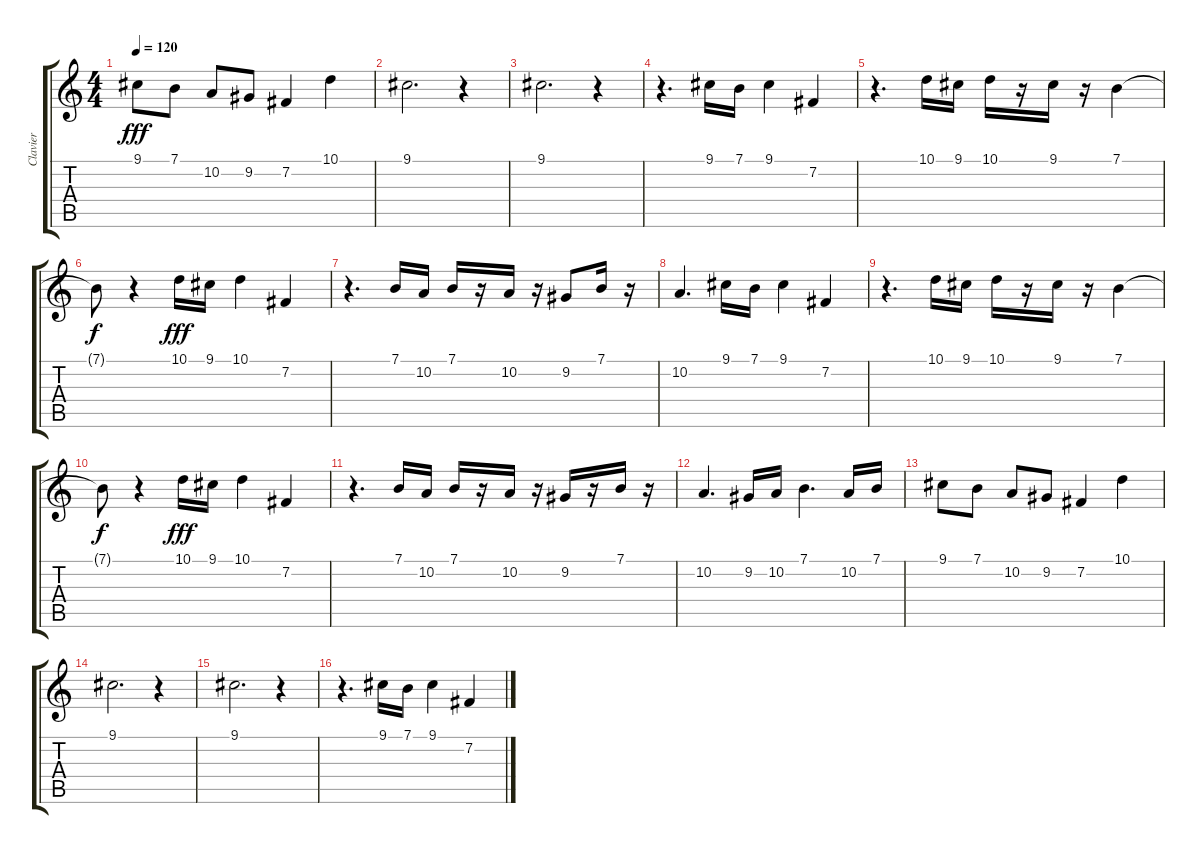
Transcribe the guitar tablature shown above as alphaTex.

\track ("Clavier" "Clavier") {instrument trombone}
\staff {score tabs}
\tuning (E4 B3 G3 D3 A2 E2) {hide}
\ts (4 4)
\tempo 120
\clef g2
\ks c
9.1.8{dy fff} 7.1.8 10.2.8 9.2.8 7.2.4 10.1.4 |
9.1.2{d} r.4 |
9.1.2{d} r.4 |
r.4{d} 9.1.16 7.1.16 9.1.4 7.2.4 |
r.4{d} 10.1.16 9.1.16 10.1.16 r.16 9.1.16 r.16 7.1.4 |
7.1{t}.8{dy f} r.4 10.1.16{dy fff} 9.1.16 10.1.4 7.2.4 |
r.4{d} 7.1.16 10.2.16 7.1.16 r.16 10.2.16 r.16 9.2.8 7.1.16 r.16 |
10.2.4{d} 9.1.16 7.1.16 9.1.4 7.2.4 |
r.4{d} 10.1.16 9.1.16 10.1.16 r.16 9.1.16 r.16 7.1.4 |
7.1{t}.8{dy f} r.4 10.1.16{dy fff} 9.1.16 10.1.4 7.2.4 |
r.4{d} 7.1.16 10.2.16 7.1.16 r.16 10.2.16 r.16 9.2.16 r.16 7.1.16 r.16 |
10.2.4{d} 9.2.16 10.2.16 7.1.4{d} 10.2.16 7.1.16 |
9.1.8 7.1.8 10.2.8 9.2.8 7.2.4 10.1.4 |
9.1.2{d} r.4 |
9.1.2{d} r.4 |
r.4{d} 9.1.16 7.1.16 9.1.4 7.2.4
